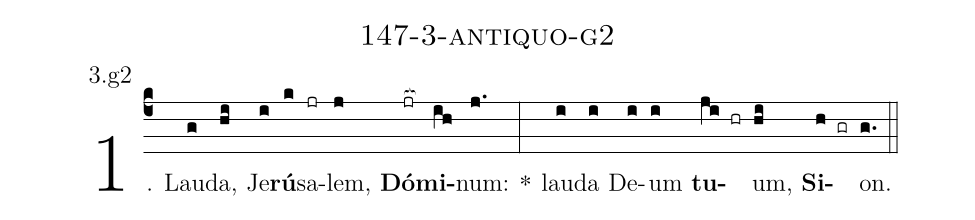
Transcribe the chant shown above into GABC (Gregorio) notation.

name: 147-3-antiquo-g2;
annotation: 3.g2;
%%
(c4)1. Lau(g)da,(hi) Je(i)<b>rú</b>(k)sa(jr)lem,(j) <b>Dó</b>(jr[ocb:1{])<b>mi</b>(ih[ocb:0}])num:(j.) *(:) lau(i)da(i) De(i)um(i) <b>tu</b>(ji hr)um,(hi) <b>Si</b>(h gr)on.(g.) (::)
